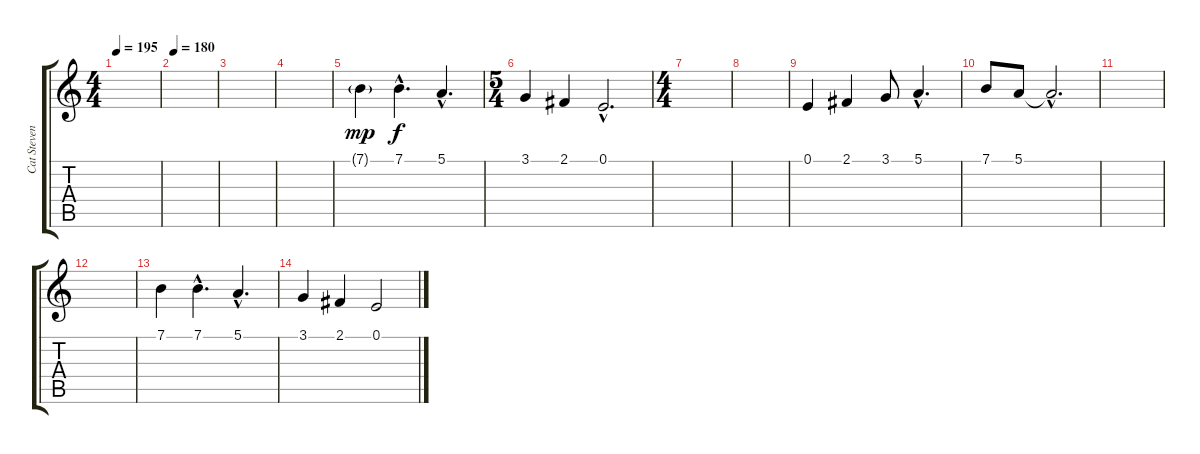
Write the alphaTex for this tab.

\track ("Cat Stevens,singing" "Cat Steven") {instrument oboe}
\staff {score tabs}
\tuning (E4 B3 G3 D3 A2 E2) {hide}
\ts (4 4)
\tempo 195
\clef g2
\ks c
|
\tempo 180
|
|
|
7.1{g}.4{dy mp} 7.1{hac}.4{d dy f} 5.1{hac}.4{d} |
\ts (5 4)
3.1.4 2.1.4 0.1{hac}.2{d} |
\ts (4 4)
|
|
0.1.4 2.1.4 3.1.8 5.1{hac}.4{d} |
7.1.8 5.1.8 5.1{hac t}.2{d} |
|
|
7.1.4 7.1{hac}.4{d} 5.1{hac}.4{d} |
3.1.4 2.1.4 0.1.2
